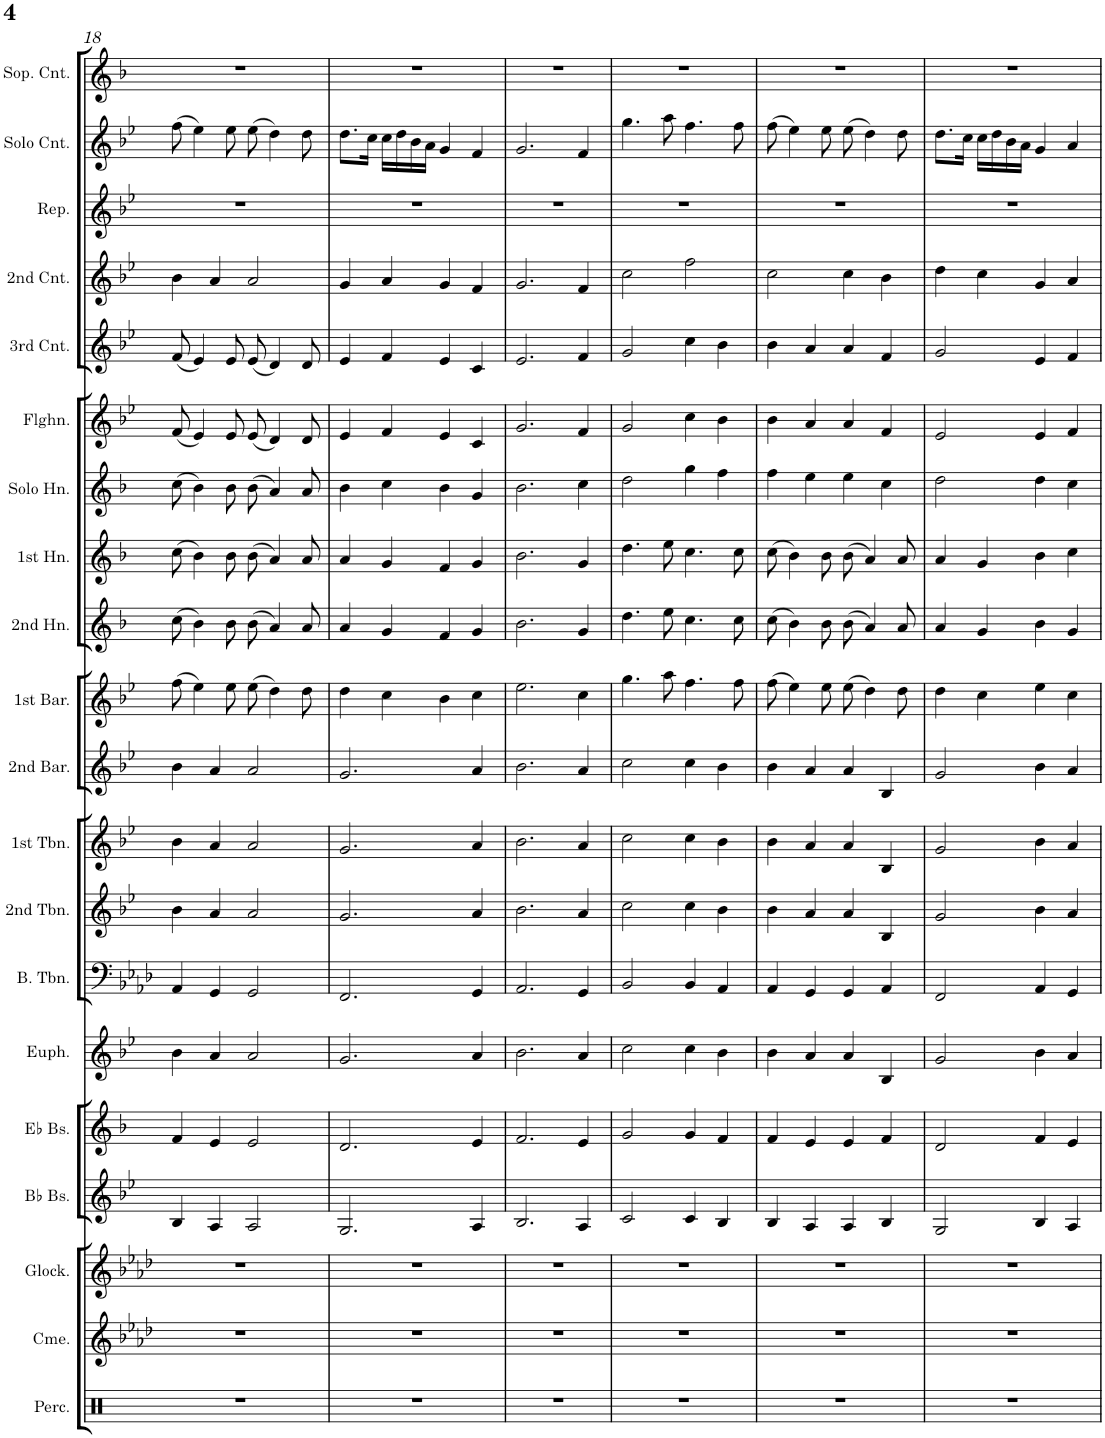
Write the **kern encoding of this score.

**kern	**kern	**kern	**kern	**kern	**kern	**kern	**kern	**kern	**kern	**kern	**kern	**kern	**kern	**kern	**kern	**kern	**kern	**kern	**kern
*part20	*part19	*part18	*part17	*part16	*part15	*part14	*part13	*part12	*part11	*part10	*part9	*part8	*part7	*part6	*part5	*part4	*part3	*part2	*part1
*staff20	*staff19	*staff18	*staff17	*staff16	*staff15	*staff14	*staff13	*staff12	*staff11	*staff10	*staff9	*staff8	*staff7	*staff6	*staff5	*staff4	*staff3	*staff2	*staff1
*I"Percussion	*I"Chimes	*I"Glockenspiel	*I"Bb Bass	*I"Eb Bass	*I"Euphonium	*I"Bass Trombone	*I"2nd Trombone	*I"1st Trombone	*I"2nd Baritone	*I"1st Baritone	*I"2nd Horn	*I"1st Horn	*I"Solo Horn	*I"Flugelhorn	*I"3rd Cornet	*I"2nd Cornet	*I"Repiano	*I"Solo Cornet	*I"Soprano Cornet
*I'Perc.	*I'Cme.	*I'Glock.	*I'Bb Bs.	*I'Eb Bs.	*I'Euph.	*I'B. Tbn.	*I'2nd Tbn.	*I'1st Tbn.	*I'2nd Bar.	*I'1st Bar.	*I'2nd Hn.	*I'1st Hn.	*I'Solo Hn.	*I'Flghn.	*I'3rd Cnt.	*I'2nd Cnt.	*I'Rep.	*I'Solo Cnt.	*I'Sop. Cnt.
!!LO:PB:g=z
*clefX	*clefG2	*clefG2	*clefG2	*clefG2	*clefG2	*clefF4	*clefG2	*clefG2	*clefG2	*clefG2	*clefG2	*clefG2	*clefG2	*clefG2	*clefG2	*clefG2	*clefG2	*clefG2	*clefG2
*	*	*Trd-14c-24	*Trd15c26	*Trd12c21	*Trd8c14	*	*Trd8c14	*Trd8c14	*Trd8c14	*Trd8c14	*Trd5c9	*Trd5c9	*Trd5c9	*Trd1c2	*Trd1c2	*Trd1c2	*Trd1c2	*Trd1c2	*Trd-2c-3
*k[]	*k[b-e-a-d-]	*k[b-e-a-d-]	*k[b-e-]	*k[b-]	*k[b-e-]	*k[b-e-a-d-]	*k[b-e-]	*k[b-e-]	*k[b-e-]	*k[b-e-]	*k[b-]	*k[b-]	*k[b-]	*k[b-e-]	*k[b-e-]	*k[b-e-]	*k[b-e-]	*k[b-e-]	*k[b-]
*M4/4	*M4/4	*M4/4	*M4/4	*M4/4	*M4/4	*M4/4	*M4/4	*M4/4	*M4/4	*M4/4	*M4/4	*M4/4	*M4/4	*M4/4	*M4/4	*M4/4	*M4/4	*M4/4	*M4/4
=18	=18	=18	=18	=18	=18	=18	=18	=18	=18	=18	=18	=18	=18	=18	=18	=18	=18	=18	=18
1r	1r	1r	4B-/	4f/	4b-\	4AA-/	4b-\	4b-\	4b-\	(8ff\	(8cc\	(8cc\	(8cc\	(8f/	(8f/	4b-\	1r	(8ff\	1r
.	.	.	.	.	.	.	.	.	.	4ee-\)	4b-\)	4b-\)	4b-\)	4e-/)	4e-/)	.	.	4ee-\)	.
.	.	.	4A/	4e/	4a/	4GG/	4a/	4a/	4a/	.	.	.	.	.	.	4a/	.	.	.
.	.	.	.	.	.	.	.	.	.	8ee-\	8b-\	8b-\	8b-\	8e-/	8e-/	.	.	8ee-\	.
.	.	.	2A/	2e/	2a/	2GG/	2a/	2a/	2a/	(8ee-\	(8b-\	(8b-\	(8b-\	(8e-/	(8e-/	2a/	.	(8ee-\	.
.	.	.	.	.	.	.	.	.	.	4dd\)	4a/)	4a/)	4a/)	4d/)	4d/)	.	.	4dd\)	.
.	.	.	.	.	.	.	.	.	.	8dd\	8a/	8a/	8a/	8d/	8d/	.	.	8dd\	.
=19	=19	=19	=19	=19	=19	=19	=19	=19	=19	=19	=19	=19	=19	=19	=19	=19	=19	=19	=19
1r	1r	1r	2.G/	2.d/	2.g/	2.FF/	2.g/	2.g/	2.g/	4dd\	4a/	4a/	4b-\	4e-/	4e-/	4g/	1r	8.dd\L	1r
.	.	.	.	.	.	.	.	.	.	.	.	.	.	.	.	.	.	16cc\Jk	.
.	.	.	.	.	.	.	.	.	.	4cc\	4g/	4g/	4cc\	4f/	4f/	4a/	.	16cc\LL	.
.	.	.	.	.	.	.	.	.	.	.	.	.	.	.	.	.	.	16dd\	.
.	.	.	.	.	.	.	.	.	.	.	.	.	.	.	.	.	.	16b-\	.
.	.	.	.	.	.	.	.	.	.	.	.	.	.	.	.	.	.	16a\JJ	.
.	.	.	.	.	.	.	.	.	.	4b-\	4f/	4f/	4b-\	4e-/	4e-/	4g/	.	4g/	.
.	.	.	4A/	4e/	4a/	4GG/	4a/	4a/	4a/	4cc\	4g/	4g/	4g/	4c/	4c/	4f/	.	4f/	.
=20	=20	=20	=20	=20	=20	=20	=20	=20	=20	=20	=20	=20	=20	=20	=20	=20	=20	=20	=20
1r	1r	1r	2.B-/	2.f/	2.b-\	2.AA-/	2.b-\	2.b-\	2.b-\	2.ee-\	2.b-\	2.b-\	2.b-\	2.g/	2.e-/	2.g/	1r	2.g/	1r
.	.	.	4A/	4e/	4a/	4GG/	4a/	4a/	4a/	4cc\	4g/	4g/	4cc\	4f/	4f/	4f/	.	4f/	.
=21	=21	=21	=21	=21	=21	=21	=21	=21	=21	=21	=21	=21	=21	=21	=21	=21	=21	=21	=21
1r	1r	1r	2c/	2g/	2cc\	2BB-/	2cc\	2cc\	2cc\	4.gg\	4.dd\	4.dd\	2dd\	2g/	2g/	2cc\	1r	4.gg\	1r
.	.	.	.	.	.	.	.	.	.	8aa\	8ee\	8ee\	.	.	.	.	.	8aa\	.
.	.	.	4c/	4g/	4cc\	4BB-/	4cc\	4cc\	4cc\	4.ff\	4.cc\	4.cc\	4gg\	4cc\	4cc\	2ff\	.	4.ff\	.
.	.	.	4B-/	4f/	4b-\	4AA-/	4b-\	4b-\	4b-\	.	.	.	4ff\	4b-\	4b-\	.	.	.	.
.	.	.	.	.	.	.	.	.	.	8ff\	8cc\	8cc\	.	.	.	.	.	8ff\	.
=22	=22	=22	=22	=22	=22	=22	=22	=22	=22	=22	=22	=22	=22	=22	=22	=22	=22	=22	=22
1r	1r	1r	4B-/	4f/	4b-\	4AA-/	4b-\	4b-\	4b-\	(8ff\	(8cc\	(8cc\	4ff\	4b-\	4b-\	2cc\	1r	(8ff\	1r
.	.	.	.	.	.	.	.	.	.	4ee-\)	4b-\)	4b-\)	.	.	.	.	.	4ee-\)	.
.	.	.	4A/	4e/	4a/	4GG/	4a/	4a/	4a/	.	.	.	4ee\	4a/	4a/	.	.	.	.
.	.	.	.	.	.	.	.	.	.	8ee-\	8b-\	8b-\	.	.	.	.	.	8ee-\	.
.	.	.	4A/	4e/	4a/	4GG/	4a/	4a/	4a/	(8ee-\	(8b-\	(8b-\	4ee\	4a/	4a/	4cc\	.	(8ee-\	.
.	.	.	.	.	.	.	.	.	.	4dd\)	4a/)	4a/)	.	.	.	.	.	4dd\)	.
.	.	.	4B-/	4f/	4B-/	4AA-/	4B-/	4B-/	4B-/	.	.	.	4cc\	4f/	4f/	4b-\	.	.	.
.	.	.	.	.	.	.	.	.	.	8dd\	8a/	8a/	.	.	.	.	.	8dd\	.
=23	=23	=23	=23	=23	=23	=23	=23	=23	=23	=23	=23	=23	=23	=23	=23	=23	=23	=23	=23
1r	1r	1r	2G/	2d/	2g/	2FF/	2g/	2g/	2g/	4dd\	4a/	4a/	2dd\	2e-/	2g/	4dd\	1r	8.dd\L	1r
.	.	.	.	.	.	.	.	.	.	.	.	.	.	.	.	.	.	16cc\Jk	.
.	.	.	.	.	.	.	.	.	.	4cc\	4g/	4g/	.	.	.	4cc\	.	16cc\LL	.
.	.	.	.	.	.	.	.	.	.	.	.	.	.	.	.	.	.	16dd\	.
.	.	.	.	.	.	.	.	.	.	.	.	.	.	.	.	.	.	16b-\	.
.	.	.	.	.	.	.	.	.	.	.	.	.	.	.	.	.	.	16a\JJ	.
.	.	.	4B-/	4f/	4b-\	4AA-/	4b-\	4b-\	4b-\	4ee-\	4b-\	4b-\	4dd\	4e-/	4e-/	4g/	.	4g/	.
.	.	.	4A/	4e/	4a/	4GG/	4a/	4a/	4a/	4cc\	4g/	4cc\	4cc\	4f/	4f/	4a/	.	4a/	.
=	=	=	=	=	=	=	=	=	=	=	=	=	=	=	=	=	=	=	=
*-	*-	*-	*-	*-	*-	*-	*-	*-	*-	*-	*-	*-	*-	*-	*-	*-	*-	*-	*-
